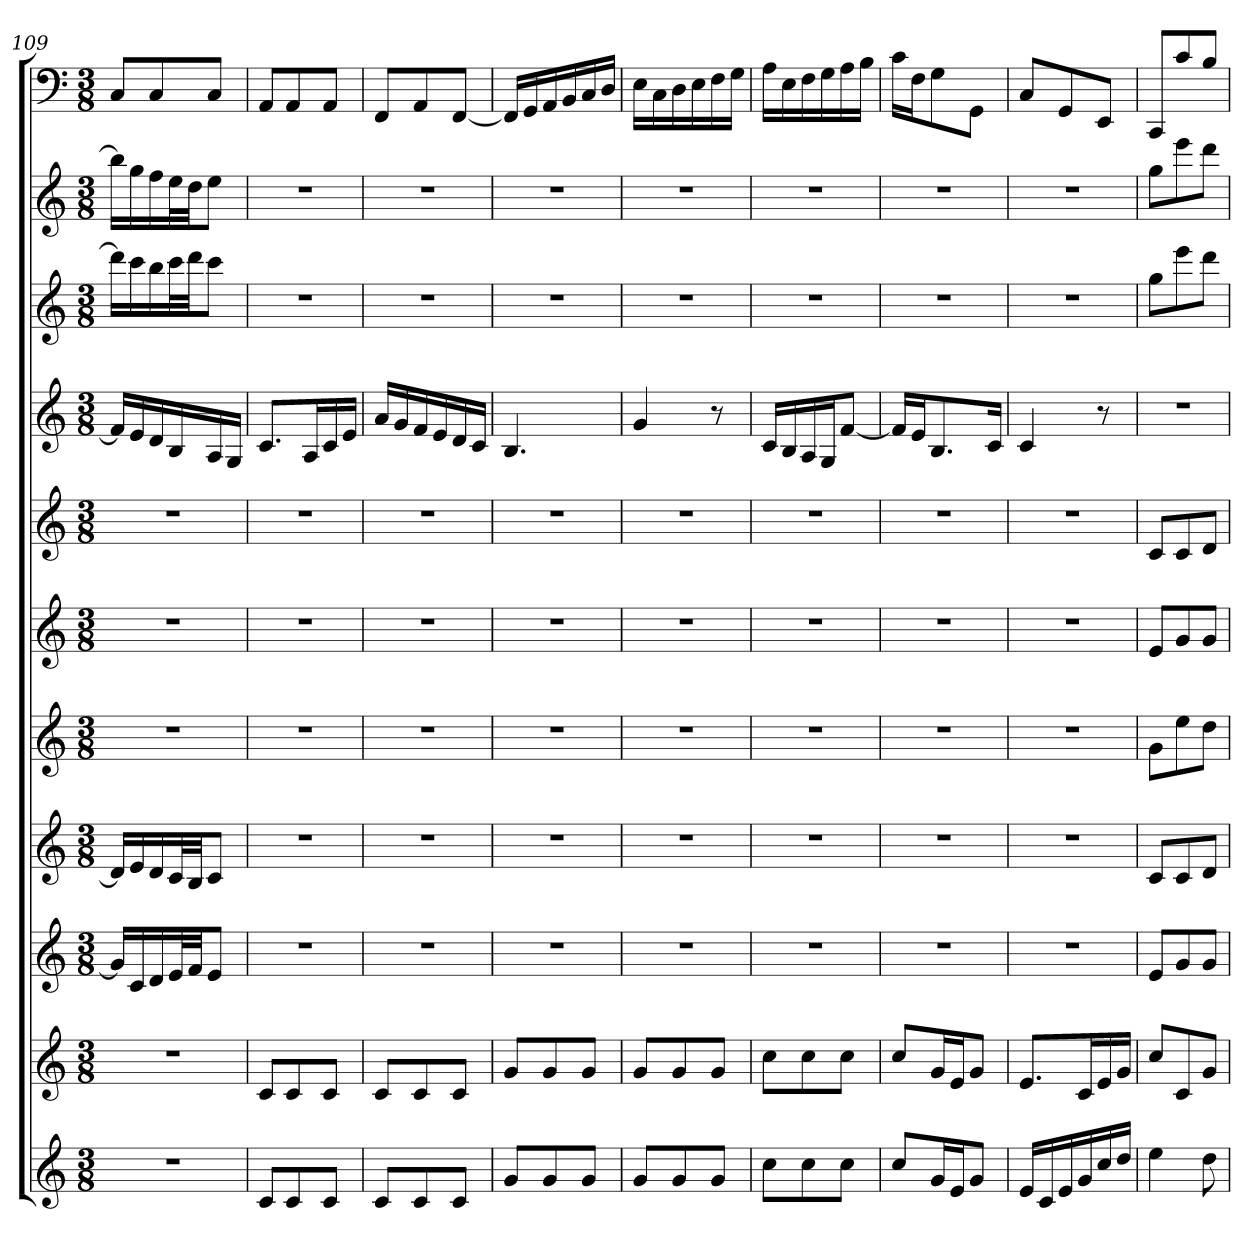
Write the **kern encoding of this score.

**kern	**kern	**kern	**kern	**kern	**kern	**kern	**kern	**kern	**kern	**kern
*part11	*part10	*part9	*part8	*part7	*part6	*part5	*part4	*part3	*part2	*part1
*staff11	*staff10	*staff9	*staff8	*staff7	*staff6	*staff5	*staff4	*staff3	*staff2	*staff1
*k[]	*k[]	*k[]	*k[]	*k[]	*k[]	*k[]	*k[]	*k[]	*k[]	*k[]
*C:	*C:	*C:	*C:	*C:	*C:	*C:	*C:	*C:	*C:	*C:
*M3/8	*M3/8	*M3/8	*M3/8	*M3/8	*M3/8	*M3/8	*M3/8	*M3/8	*M3/8	*M3/8
=109	=109	=109	=109	=109	=109	=109	=109	=109	=109	=109
4.r	4.r	16gLL]	16dLL]	4.r	4.r	4.r	16fLL]	16dddLL]	16bbLL]	8CL
.	.	16c	16e	.	.	.	16e	16ccc	16gg	.
.	.	16d	16d	.	.	.	16d	16bb	16ff	8C
.	.	32eL	32cL	.	.	.	16B	32cccL	32eeL	.
.	.	32fJJ	32BJJ	.	.	.	.	32dddJJ	32ddJJ	.
.	.	8eJ	8cJ	.	.	.	16A	8cccJ	8eeJ	8CJ
.	.	.	.	.	.	.	16GJJ	.	.	.
=110	=110	=110	=110	=110	=110	=110	=110	=110	=110	=110
8cL	8cL	4.r	4.r	4.r	4.r	4.r	8.cL	4.r	4.r	8AAL
8c	8c	.	.	.	.	.	.	.	.	8AA
.	.	.	.	.	.	.	16AL	.	.	.
8cJ	8cJ	.	.	.	.	.	16c	.	.	8AAJ
.	.	.	.	.	.	.	16eJJ	.	.	.
=111	=111	=111	=111	=111	=111	=111	=111	=111	=111	=111
8cL	8cL	4.r	4.r	4.r	4.r	4.r	16aLL	4.r	4.r	8FFL
.	.	.	.	.	.	.	16g	.	.	.
8c	8c	.	.	.	.	.	16f	.	.	8AA
.	.	.	.	.	.	.	16e	.	.	.
8cJ	8cJ	.	.	.	.	.	16d	.	.	[8FFJ
.	.	.	.	.	.	.	16cJJ	.	.	.
=112	=112	=112	=112	=112	=112	=112	=112	=112	=112	=112
8gL	8gL	4.r	4.r	4.r	4.r	4.r	4.B	4.r	4.r	16FFLL]
.	.	.	.	.	.	.	.	.	.	16GG
8g	8g	.	.	.	.	.	.	.	.	16AA
.	.	.	.	.	.	.	.	.	.	16BB
8gJ	8gJ	.	.	.	.	.	.	.	.	16C
.	.	.	.	.	.	.	.	.	.	16DJJ
=113	=113	=113	=113	=113	=113	=113	=113	=113	=113	=113
8gL	8gL	4.r	4.r	4.r	4.r	4.r	4g	4.r	4.r	16ELL
.	.	.	.	.	.	.	.	.	.	16C
8g	8g	.	.	.	.	.	.	.	.	16D
.	.	.	.	.	.	.	.	.	.	16E
8gJ	8gJ	.	.	.	.	.	8r	.	.	16F
.	.	.	.	.	.	.	.	.	.	16GJJ
=114	=114	=114	=114	=114	=114	=114	=114	=114	=114	=114
8ccL	8ccL	4.r	4.r	4.r	4.r	4.r	16cLL	4.r	4.r	16ALL
.	.	.	.	.	.	.	16B	.	.	16E
8cc	8cc	.	.	.	.	.	16A	.	.	16F
.	.	.	.	.	.	.	16GJ	.	.	16G
8ccJ	8ccJ	.	.	.	.	.	[8fJ	.	.	16A
.	.	.	.	.	.	.	.	.	.	16BJJ
=115	=115	=115	=115	=115	=115	=115	=115	=115	=115	=115
8ccL	8ccL	4.r	4.r	4.r	4.r	4.r	16fLL]	4.r	4.r	16cLL
.	.	.	.	.	.	.	16eJ	.	.	16FJ
16gL	16gL	.	.	.	.	.	8.B	.	.	8G
16eJ	16eJ	.	.	.	.	.	.	.	.	.
8gJ	8gJ	.	.	.	.	.	.	.	.	8GGJ
.	.	.	.	.	.	.	16cJk	.	.	.
=116	=116	=116	=116	=116	=116	=116	=116	=116	=116	=116
16eLL	8.eL	4.r	4.r	4.r	4.r	4.r	4c	4.r	4.r	8CL
16c	.	.	.	.	.	.	.	.	.	.
16e	.	.	.	.	.	.	.	.	.	8GG
16g	16cL	.	.	.	.	.	.	.	.	.
16cc	16e	.	.	.	.	.	8r	.	.	8EEJ
16ddJJ	16gJJ	.	.	.	.	.	.	.	.	.
=117	=117	=117	=117	=117	=117	=117	=117	=117	=117	=117
4ee	8ccL	8eL	8cL	8gL	8eL	8cL	4.r	8ggL	8ggL	8CCL
.	8c	8g	8c	8ee	8g	8c	.	8eee	8eee	8c
8dd	8gJ	8gJ	8dJ	8ddJ	8gJ	8dJ	.	8dddJ	8dddJ	8BJ
=	=	=	=	=	=	=	=	=	=	=
*-	*-	*-	*-	*-	*-	*-	*-	*-	*-	*-
